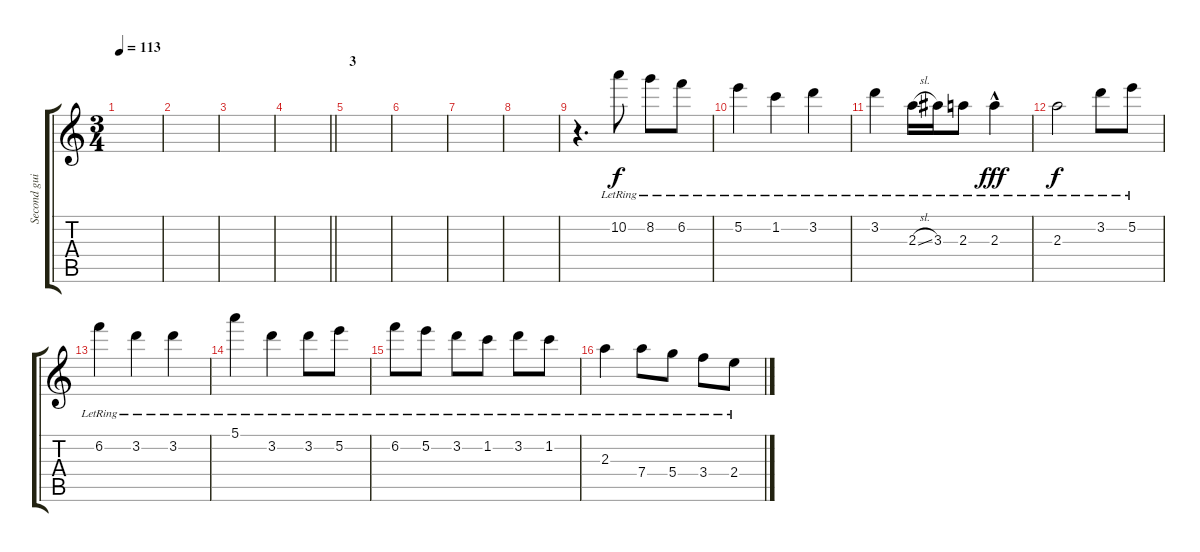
\track ("Second guitar" "Second gui") {instrument acousticguitarsteel}
\staff {score tabs}
\tuning (E5 B4 G4 D4 A3 E3) {hide}
\ts (3 4)
\tempo 113
\clef g2
\ks c
|
|
|
\barLineRight lightlight
|
\section ("" "3")
|
|
|
|
r.4{d} 10.2{lr}.8 8.2{lr}.8 6.2{lr}.8 |
5.2{lr}.4 1.2{lr}.4 3.2{lr}.4 |
3.2{lr}.4 2.3{sl lr}.16 3.3{lr}.16 2.3{lr}.8 2.3{hac lr}.4{dy fff} |
2.3{lr}.2{dy f} 3.2{lr}.8 5.2{lr}.8 |
6.2{lr}.4 3.2{lr}.4 3.2{lr}.4 |
5.1{lr}.4 3.2{lr}.4 3.2{lr}.8 5.2{lr}.8 |
6.2{lr}.8 5.2{lr}.8 3.2{lr}.8 1.2{lr}.8 3.2{lr}.8 1.2{lr}.8 |
2.3{lr}.4 7.4{lr}.8 5.4{lr}.8 3.4{lr}.8 2.4{lr}.8
